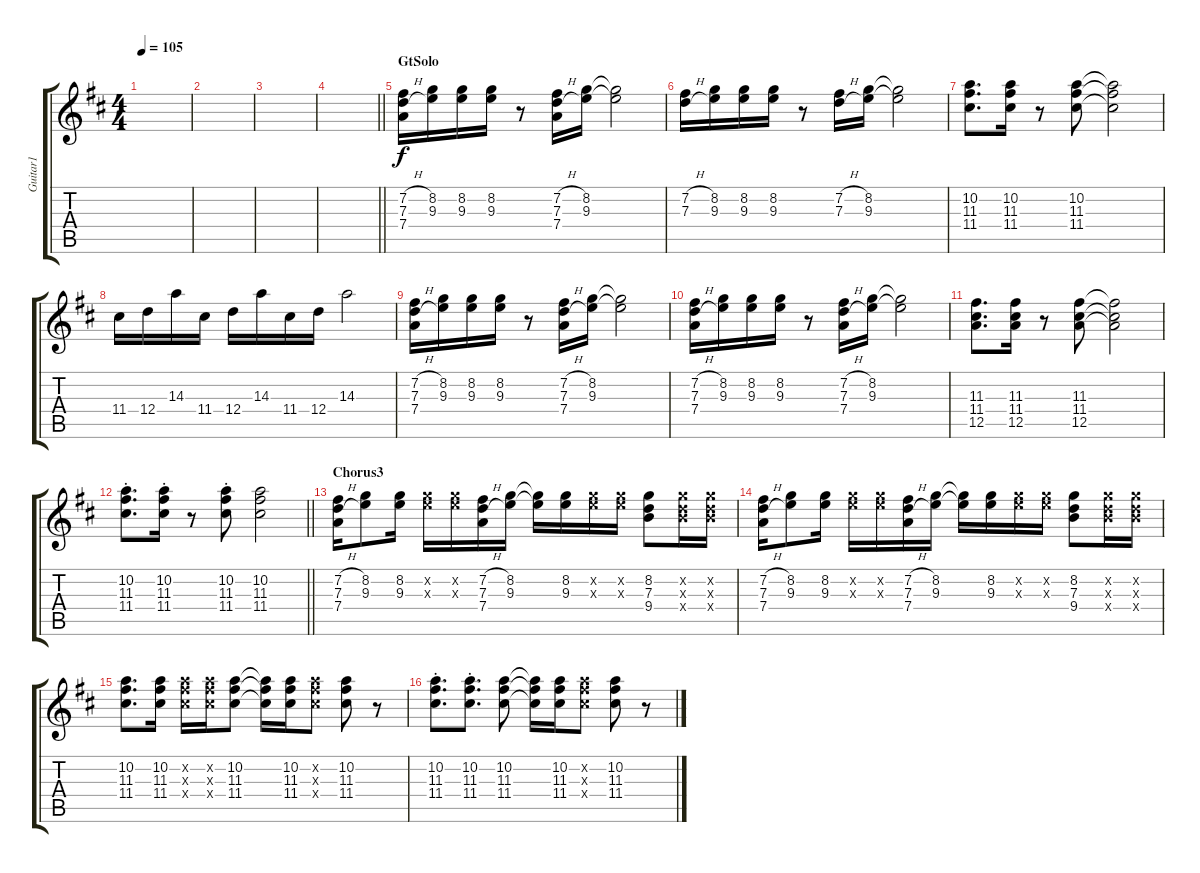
\track ("Guitar1" "Guitar1") {instrument electricguitarclean}
\staff {score tabs}
\tuning (E4 B3 G3 D3 A2 E2) {hide}
\ts (4 4)
\tempo 105
\clef g2
\ks d
|
|
|
\barLineRight lightlight
|
\section ("" "GtSolo")
(7.2{h} 7.3{h} 7.4).16 (8.2 9.3).16 (8.2 9.3).16 (8.2 9.3).16 r.8 (7.2{h} 7.3{h} 7.4).16 (8.2 9.3).16 (8.2{t} 9.3{t}).2 |
(7.2{h} 7.3{h}).16 (8.2 9.3).16 (8.2 9.3).16 (8.2 9.3).16 r.8 (7.2{h} 7.3{h}).16 (8.2 9.3).16 (8.2{t} 9.3{t}).2 |
(10.2 11.3 11.4).8{d} (10.2 11.3 11.4).16 r.8 (10.2 11.3 11.4).8 (10.2{t} 11.3{t} 11.4{t}).2 |
11.4.16 12.4.16 14.3.16 11.4.16 12.4.16 14.3.16 11.4.16 12.4.16 14.3.2 |
(7.2{h} 7.3{h} 7.4).16 (8.2 9.3).16 (8.2 9.3).16 (8.2 9.3).16 r.8 (7.2{h} 7.3{h} 7.4).16 (8.2 9.3).16 (8.2{t} 9.3{t}).2 |
(7.2{h} 7.3{h} 7.4).16 (8.2 9.3).16 (8.2 9.3).16 (8.2 9.3).16 r.8 (7.2{h} 7.3{h} 7.4).16 (8.2 9.3).16 (8.2{t} 9.3{t}).2 |
(11.3 11.4 12.5).8{d} (11.3 11.4 12.5).16 r.8 (11.3 11.4 12.5).8 (11.3{t} 11.4{t} 12.5{t}).2 |
\barLineRight lightlight
(10.2 11.3 11.4{st}).8{d} (10.2 11.3{st} 11.4).16 r.8 (10.2{st} 11.3 11.4).8 (10.2 11.3 11.4).2 |
\section ("" "Chorus3")
(7.2{h} 7.3{h} 7.4).16 (8.2 9.3).8 (8.2 9.3).16 (8.2{x} 9.3{x}).16 (8.2{x} 9.3{x}).16 (7.2{h} 7.3{h} 7.4).16 (8.2 9.3).16 (8.2{t} 9.3{t}).16 (8.2 9.3).16 (8.2{x} 9.3{x}).16 (8.2{x} 9.3{x}).16 (8.2 7.3 9.4).8 (8.2{x} 7.3{x} 9.4{x}).16 (8.2{x} 7.3{x} 9.4{x}).16 |
(7.2{h} 7.3{h} 7.4).16 (8.2 9.3).8 (8.2 9.3).16 (8.2{x} 9.3{x}).16 (8.2{x} 9.3{x}).16 (7.2{h} 7.3{h} 7.4).16 (8.2 9.3).16 (8.2{t} 9.3{t}).16 (8.2 9.3).16 (8.2{x} 9.3{x}).16 (8.2{x} 9.3{x}).16 (8.2 7.3 9.4).8 (8.2{x} 7.3{x} 9.4{x}).16 (8.2{x} 7.3{x} 9.4{x}).16 |
(10.2 11.3 11.4).8{d} (10.2 11.3 11.4).16 (10.2{x} 11.3{x} 11.4{x}).16 (10.2{x} 11.3{x} 11.4{x}).16 (10.2 11.3 11.4).8 (10.2{t} 11.3{t} 11.4{t}).16 (10.2 11.3 11.4).16 (10.2{x} 11.3{x} 11.4{x}).8 (10.2 11.3 11.4).8 r.8 |
(10.2 11.3{st} 11.4).8{d} (10.2 11.3{st} 11.4).8{d} (10.2 11.3 11.4).8 (10.2{t} 11.3{t} 11.4{t}).16 (10.2 11.3 11.4).16 (10.2{x} 11.3{x} 11.4{x}).8 (10.2 11.3 11.4).8 r.8
